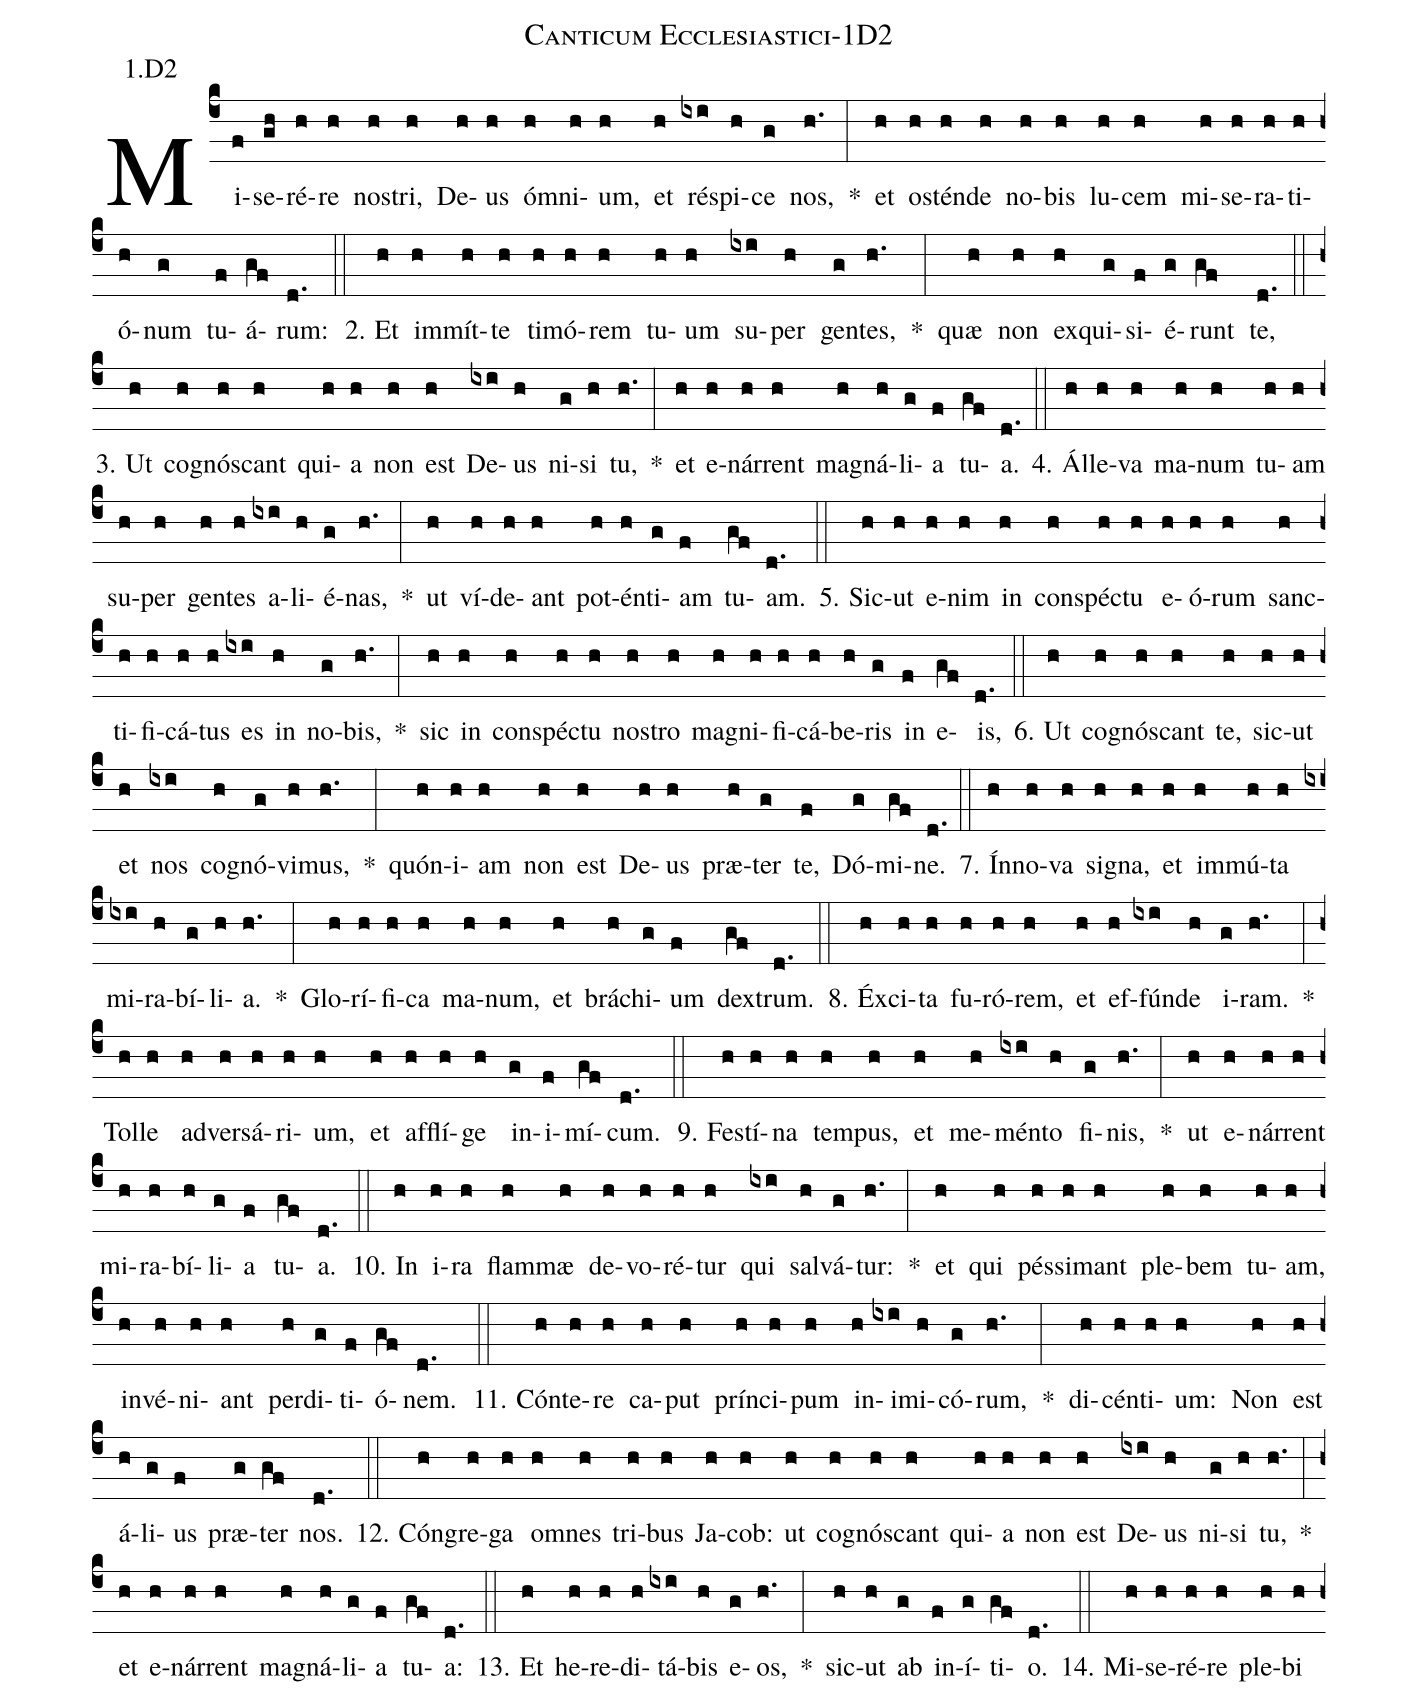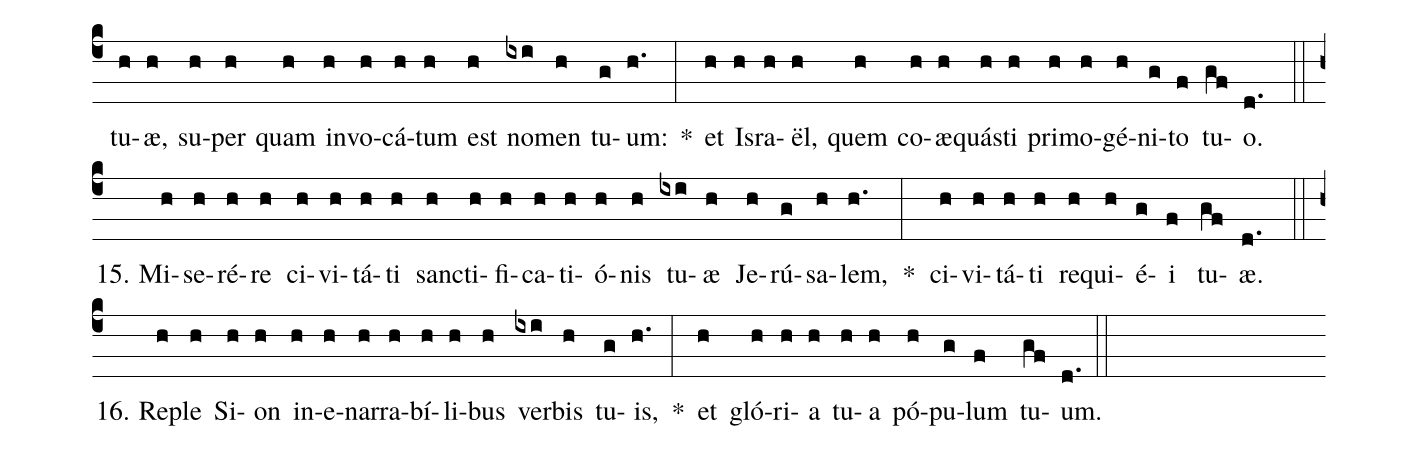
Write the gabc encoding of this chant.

name: Canticum Ecclesiastici-1D2;
annotation: 1.D2;
%%
(c4)Mi(f)se(gh)ré(h)re(h) nos(h)tri,(h) De(h)us(h) óm(h)ni(h)um,(h) et(h) ré(ixi)spi(h)ce(g) nos,(h.) *(:) et(h) os(h)tén(h)de(h) no(h)bis(h) lu(h)cem(h) mi(h)se(h)ra(h)ti(h)ó(h)num(g) tu(f)á(gf)rum:(d.) (::)
2. Et(h) im(h)mít(h)te(h) ti(h)mó(h)rem(h) tu(h)um(h) su(ixi)per(h) gen(g)tes,(h.) *(:) quæ(h) non(h) ex(h)qui(g)si(f)é(g)runt(gf) te,(d.) (::)
3. Ut(h) co(h)gnós(h)cant(h) qui(h)a(h) non(h) est(h) De(ixi)us(h) ni(g)si(h) tu,(h.) *(:) et(h) e(h)nár(h)rent(h) ma(h)gná(h)li(g)a(f) tu(gf)a.(d.) (::)
4. Ál(h)le(h)va(h) ma(h)num(h) tu(h)am(h) su(h)per(h) gen(h)tes(h) a(ixi)li(h)é(g)nas,(h.) *(:) ut(h) ví(h)de(h)ant(h) pot(h)én(h)ti(g)am(f) tu(gf)am.(d.) (::)
5. Sic(h)ut(h) e(h)nim(h) in(h) con(h)spéc(h)tu(h) e(h)ó(h)rum(h) sanc(h)ti(h)fi(h)cá(h)tus(h) es(ixi) in(h) no(g)bis,(h.) *(:) sic(h) in(h) con(h)spéc(h)tu(h) nos(h)tro(h) ma(h)gni(h)fi(h)cá(h)be(h)ris(g) in(f) e(gf)is,(d.) (::)
6. Ut(h) co(h)gnós(h)cant(h) te,(h) sic(h)ut(h) et(h) nos(ixi) co(h)gnó(g)vi(h)mus,(h.) *(:) quón(h)i(h)am(h) non(h) est(h) De(h)us(h) præ(h)ter(g) te,(f) Dó(g)mi(gf)ne.(d.) (::)
7. Ín(h)no(h)va(h) si(h)gna,(h) et(h) im(h)mú(h)ta(h) mi(ixi)ra(h)bí(g)li(h)a.(h.) *(:) Glo(h)rí(h)fi(h)ca(h) ma(h)num,(h) et(h) brá(h)chi(g)um(f) dex(gf)trum.(d.) (::)
8. Éx(h)ci(h)ta(h) fu(h)ró(h)rem,(h) et(h) ef(h)fún(ixi)de(h) i(g)ram.(h.) *(:) Tol(h)le(h) ad(h)ver(h)sá(h)ri(h)um,(h) et(h) af(h)flí(h)ge(h) in(g)i(f)mí(gf)cum.(d.) (::)
9. Fes(h)tí(h)na(h) tem(h)pus,(h) et(h) me(h)mén(ixi)to(h) fi(g)nis,(h.) *(:) ut(h) e(h)nár(h)rent(h) mi(h)ra(h)bí(h)li(g)a(f) tu(gf)a.(d.) (::)
10. In(h) i(h)ra(h) flam(h)mæ(h) de(h)vo(h)ré(h)tur(h) qui(ixi) sal(h)vá(g)tur:(h.) *(:) et(h) qui(h) pés(h)si(h)mant(h) ple(h)bem(h) tu(h)am,(h) in(h)vé(h)ni(h)ant(h) per(h)di(g)ti(f)ó(gf)nem.(d.) (::)
11. Cón(h)te(h)re(h) ca(h)put(h) prín(h)ci(h)pum(h) in(h)i(ixi)mi(h)có(g)rum,(h.) *(:) di(h)cén(h)ti(h)um:(h) Non(h) est(h) á(h)li(g)us(f) præ(g)ter(gf) nos.(d.) (::)
12. Cón(h)gre(h)ga(h) om(h)nes(h) tri(h)bus(h) Ja(h)cob:(h) ut(h) co(h)gnós(h)cant(h) qui(h)a(h) non(h) est(h) De(ixi)us(h) ni(g)si(h) tu,(h.) *(:) et(h) e(h)nár(h)rent(h) ma(h)gná(h)li(g)a(f) tu(gf)a:(d.) (::)
13. Et(h) he(h)re(h)di(h)tá(ixi)bis(h) e(g)os,(h.) *(:) sic(h)ut(h) ab(g) in(f)í(g)ti(gf)o.(d.) (::)
14. Mi(h)se(h)ré(h)re(h) ple(h)bi(h) tu(h)æ,(h) su(h)per(h) quam(h) in(h)vo(h)cá(h)tum(h) est(h) no(ixi)men(h) tu(g)um:(h.) *(:) et(h) Is(h)ra(h)ël,(h) quem(h) co(h)æ(h)quás(h)ti(h) pri(h)mo(h)gé(h)ni(g)to(f) tu(gf)o.(d.) (::)
15. Mi(h)se(h)ré(h)re(h) ci(h)vi(h)tá(h)ti(h) sanc(h)ti(h)fi(h)ca(h)ti(h)ó(h)nis(h) tu(ixi)æ(h) Je(h)rú(g)sa(h)lem,(h.) *(:) ci(h)vi(h)tá(h)ti(h) re(h)qui(h)é(g)i(f) tu(gf)æ.(d.) (::)
16. Re(h)ple(h) Si(h)on(h) in(h)e(h)nar(h)ra(h)bí(h)li(h)bus(h) ver(ixi)bis(h) tu(g)is,(h.) *(:) et(h) gló(h)ri(h)a(h) tu(h)a(h) pó(h)pu(g)lum(f) tu(gf)um.(d.) (::)
